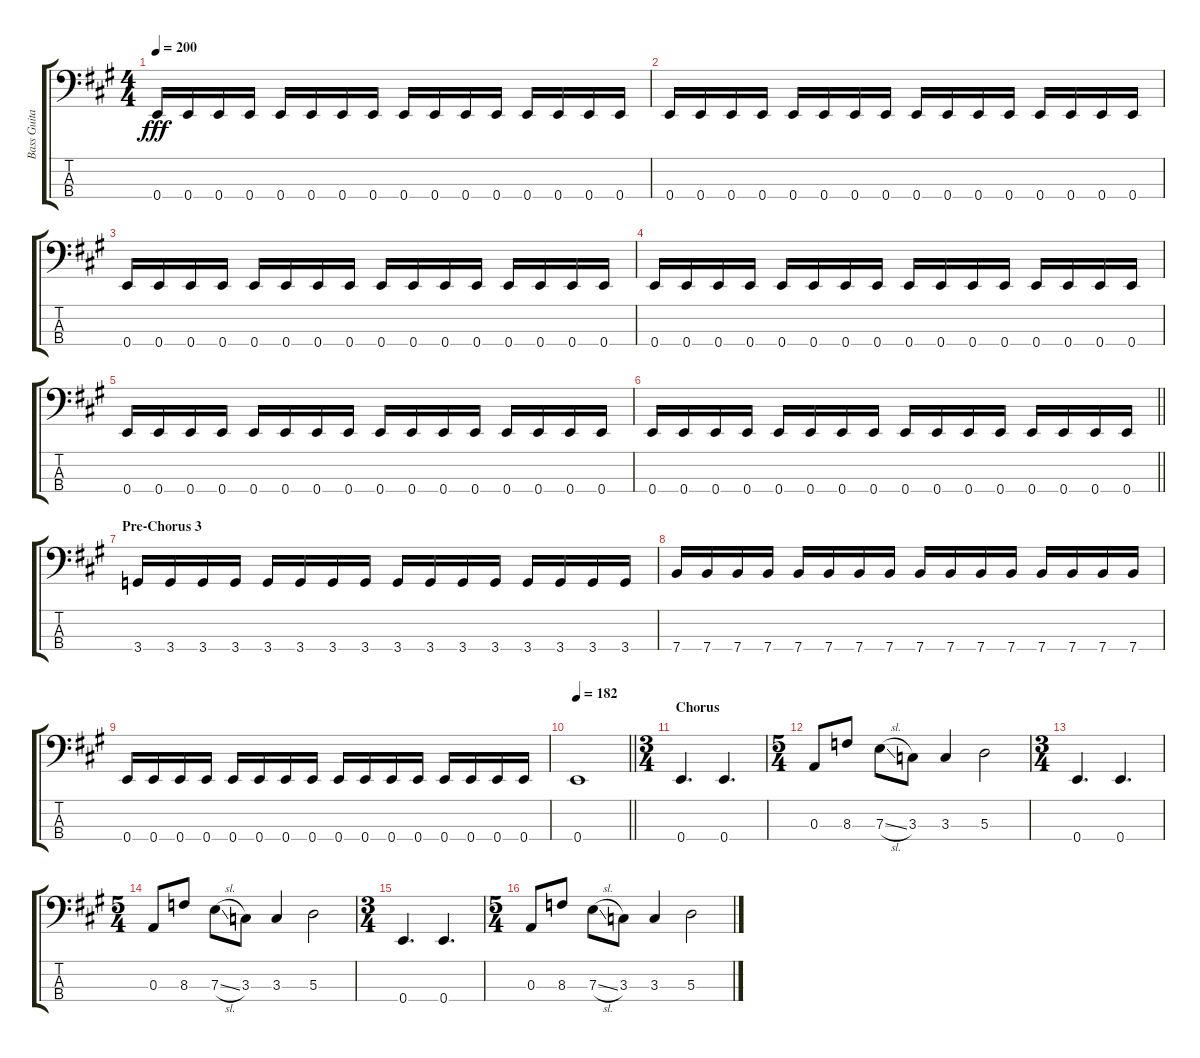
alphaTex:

\track ("Bass Guitar " "Bass Guita") {instrument electricbasspick}
\staff {score tabs}
\tuning (G2 D2 A1 E1) {hide}
\ts (4 4)
\tempo 200
\clef f4
\ks a
0.4.16{dy fff} 0.4.16 0.4.16 0.4.16 0.4.16 0.4.16 0.4.16 0.4.16 0.4.16 0.4.16 0.4.16 0.4.16 0.4.16 0.4.16 0.4.16 0.4.16 |
0.4.16 0.4.16 0.4.16 0.4.16 0.4.16 0.4.16 0.4.16 0.4.16 0.4.16 0.4.16 0.4.16 0.4.16 0.4.16 0.4.16 0.4.16 0.4.16 |
0.4.16 0.4.16 0.4.16 0.4.16 0.4.16 0.4.16 0.4.16 0.4.16 0.4.16 0.4.16 0.4.16 0.4.16 0.4.16 0.4.16 0.4.16 0.4.16 |
0.4.16 0.4.16 0.4.16 0.4.16 0.4.16 0.4.16 0.4.16 0.4.16 0.4.16 0.4.16 0.4.16 0.4.16 0.4.16 0.4.16 0.4.16 0.4.16 |
0.4.16 0.4.16 0.4.16 0.4.16 0.4.16 0.4.16 0.4.16 0.4.16 0.4.16 0.4.16 0.4.16 0.4.16 0.4.16 0.4.16 0.4.16 0.4.16 |
\barLineRight lightlight
0.4.16 0.4.16 0.4.16 0.4.16 0.4.16 0.4.16 0.4.16 0.4.16 0.4.16 0.4.16 0.4.16 0.4.16 0.4.16 0.4.16 0.4.16 0.4.16 |
\section ("" "Pre-Chorus 3 ")
3.4.16 3.4.16 3.4.16 3.4.16 3.4.16 3.4.16 3.4.16 3.4.16 3.4.16 3.4.16 3.4.16 3.4.16 3.4.16 3.4.16 3.4.16 3.4.16 |
7.4.16 7.4.16 7.4.16 7.4.16 7.4.16 7.4.16 7.4.16 7.4.16 7.4.16 7.4.16 7.4.16 7.4.16 7.4.16 7.4.16 7.4.16 7.4.16 |
0.4.16 0.4.16 0.4.16 0.4.16 0.4.16 0.4.16 0.4.16 0.4.16 0.4.16 0.4.16 0.4.16 0.4.16 0.4.16 0.4.16 0.4.16 0.4.16 |
\tempo 182
\barLineRight lightlight
0.4.1 |
\ts (3 4)
\section ("" "Chorus ")
0.4.4{d} 0.4.4{d} |
\ts (5 4)
0.3.8 8.3.8 7.3{sl}.8 3.3.8 3.3.4 5.3.2 |
\ts (3 4)
0.4.4{d} 0.4.4{d} |
\ts (5 4)
0.3.8 8.3.8 7.3{sl}.8 3.3.8 3.3.4 5.3.2 |
\ts (3 4)
0.4.4{d} 0.4.4{d} |
\ts (5 4)
0.3.8 8.3.8 7.3{sl}.8 3.3.8 3.3.4 5.3.2
